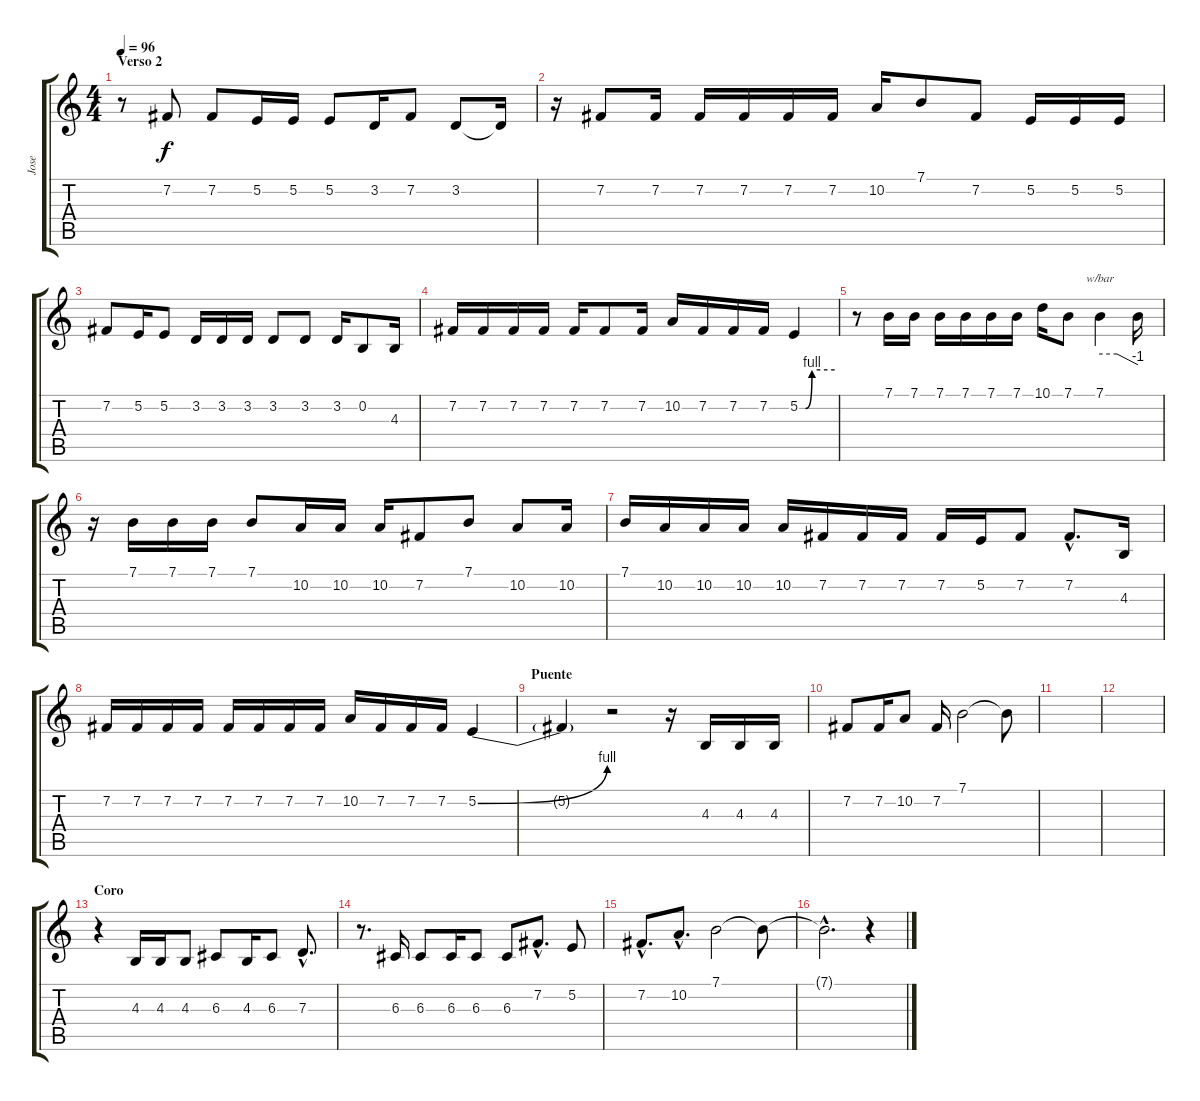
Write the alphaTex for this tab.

\track ("Jose" "Jose") {instrument lead1square}
\staff {score tabs}
\tuning (E4 B3 G3 D3 A2 E2) {hide}
\ts (4 4)
\section ("" "Verso 2")
\tempo 96
\clef g2
\ks c
r.8{dy f volume 16} 7.2.8 7.2.8 5.2.16 5.2.16 5.2.8 3.2.16 7.2.8 3.2.8 3.2{t}.16 |
r.16 7.2.8 7.2.16 7.2.16 7.2.16 7.2.16 7.2.16 10.2.16 7.1.8 7.2.8 5.2.16 5.2.16 5.2.16 |
7.2.8 5.2.16 5.2.8 3.2.16 3.2.16 3.2.16 3.2.8 3.2.8 3.2.16 0.2.8 4.3.16 |
7.2.16 7.2.16 7.2.16 7.2.16 7.2.16 7.2.8 7.2.16 10.2.16 7.2.16 7.2.16 7.2.16 5.2{be (custom 0 0 10 0 21 4 60 4)}.4 |
r.8 7.1.16 7.1.16 7.1.16 7.1.16 7.1.16 7.1.16 10.1.16 7.1.8 7.1.4{tbe (custom default 0 0 27 0 60 -4)} 7.1{t}.16 |
r.16 7.1.16 7.1.16 7.1.16 7.1.8 10.2.16 10.2.16 10.2.16 7.2.8 7.1.8 10.2.8 10.2.16 |
7.1.16 10.2.16 10.2.16 10.2.16 10.2.16 7.2.16 7.2.16 7.2.16 7.2.16 5.2.16 7.2.8 7.2{hac}.8{d} 4.3.16 |
7.2.16 7.2.16 7.2.16 7.2.16 7.2.16 7.2.16 7.2.16 7.2.16 10.2.16 7.2.16 7.2.16 7.2.16 5.2{be (bend 0 0 60 4)}.4 |
\section ("" "Puente")
5.2{t}.4 r.2 r.16 4.3.16 4.3.16 4.3.16 |
7.2.8 7.2.16 10.2.8 7.2.16 7.1.2 7.1{t}.8 |
|
|
\section ("" "Coro")
r.4 4.3.16 4.3.16 4.3.8 6.3.8 4.3.16 6.3.8 7.3{hac}.8{d} |
r.8{d} 6.3.16 6.3.8 6.3.16 6.3.8 6.3.8 7.2{hac}.8{d} 5.2.8 |
7.2{hac}.8{d} 10.2{hac}.8{d} 7.1.2 7.1{t}.8 |
7.1{hac t}.2{d} r.4
